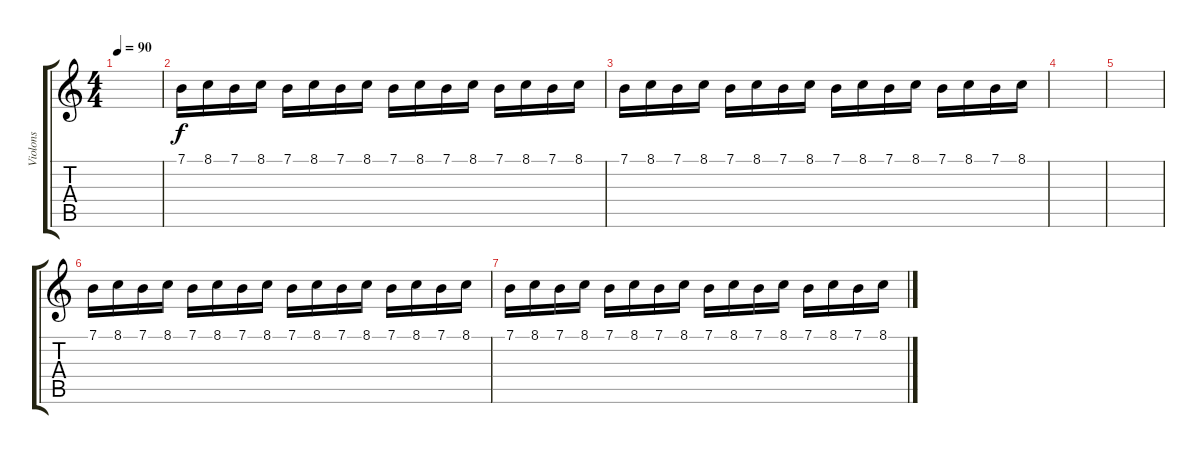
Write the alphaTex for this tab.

\track ("Violons" "Violons") {instrument synthstrings1}
\staff {score tabs}
\tuning (E4 B3 G3 D3 A2 E2) {hide}
\ts (4 4)
\tempo 90
\clef g2
\ks c
|
7.1.16{volume 13} 8.1.16 7.1.16 8.1.16 7.1.16 8.1.16 7.1.16 8.1.16 7.1.16 8.1.16 7.1.16 8.1.16 7.1.16 8.1.16 7.1.16 8.1.16 |
7.1.16{volume 0} 8.1.16 7.1.16 8.1.16 7.1.16 8.1.16 7.1.16 8.1.16 7.1.16 8.1.16 7.1.16 8.1.16 7.1.16 8.1.16 7.1.16 8.1.16 |
|
|
7.1.16{volume 13} 8.1.16 7.1.16 8.1.16 7.1.16 8.1.16 7.1.16 8.1.16 7.1.16 8.1.16 7.1.16 8.1.16 7.1.16 8.1.16 7.1.16 8.1.16 |
7.1.16{volume 0} 8.1.16 7.1.16 8.1.16 7.1.16 8.1.16 7.1.16 8.1.16 7.1.16 8.1.16 7.1.16 8.1.16 7.1.16 8.1.16 7.1.16 8.1.16
